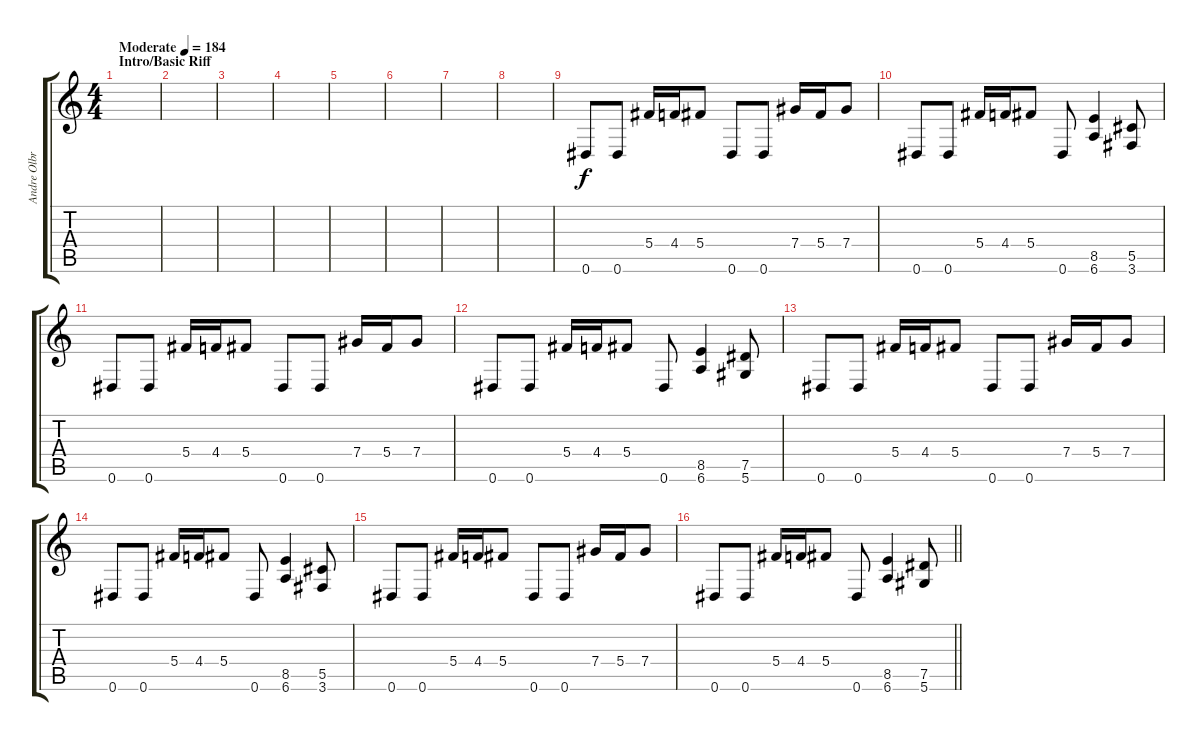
\track ("Andre Olbrich" "Andre Olbr") {instrument distortionguitar}
\staff {score tabs}
\tuning (Eb4 Bb3 Gb3 Db3 Ab2 Eb2) {hide}
\ts (4 4)
\section ("" "Intro/Basic Riff")
\tempo (184 "Moderate")
\clef g2
\ks c
|
|
|
|
|
|
|
|
0.6.8{balance 14} 0.6.8 5.4.16 4.4.16 5.4.8 0.6.8 0.6.8 7.4.16 5.4.16 7.4.8 |
0.6.8 0.6.8 5.4.16 4.4.16 5.4.8 0.6.8 (8.5 6.6).4 (5.5 3.6).8 |
0.6.8{balance 14} 0.6.8 5.4.16 4.4.16 5.4.8 0.6.8 0.6.8 7.4.16 5.4.16 7.4.8 |
0.6.8 0.6.8 5.4.16 4.4.16 5.4.8 0.6.8 (8.5 6.6).4 (7.5 5.6).8 |
0.6.8{balance 14} 0.6.8 5.4.16 4.4.16 5.4.8 0.6.8 0.6.8 7.4.16 5.4.16 7.4.8 |
0.6.8 0.6.8 5.4.16 4.4.16 5.4.8 0.6.8 (8.5 6.6).4 (5.5 3.6).8 |
0.6.8{balance 14} 0.6.8 5.4.16 4.4.16 5.4.8 0.6.8 0.6.8 7.4.16 5.4.16 7.4.8 |
\barLineRight lightlight
0.6.8 0.6.8 5.4.16 4.4.16 5.4.8 0.6.8 (8.5 6.6).4 (7.5 5.6).8
